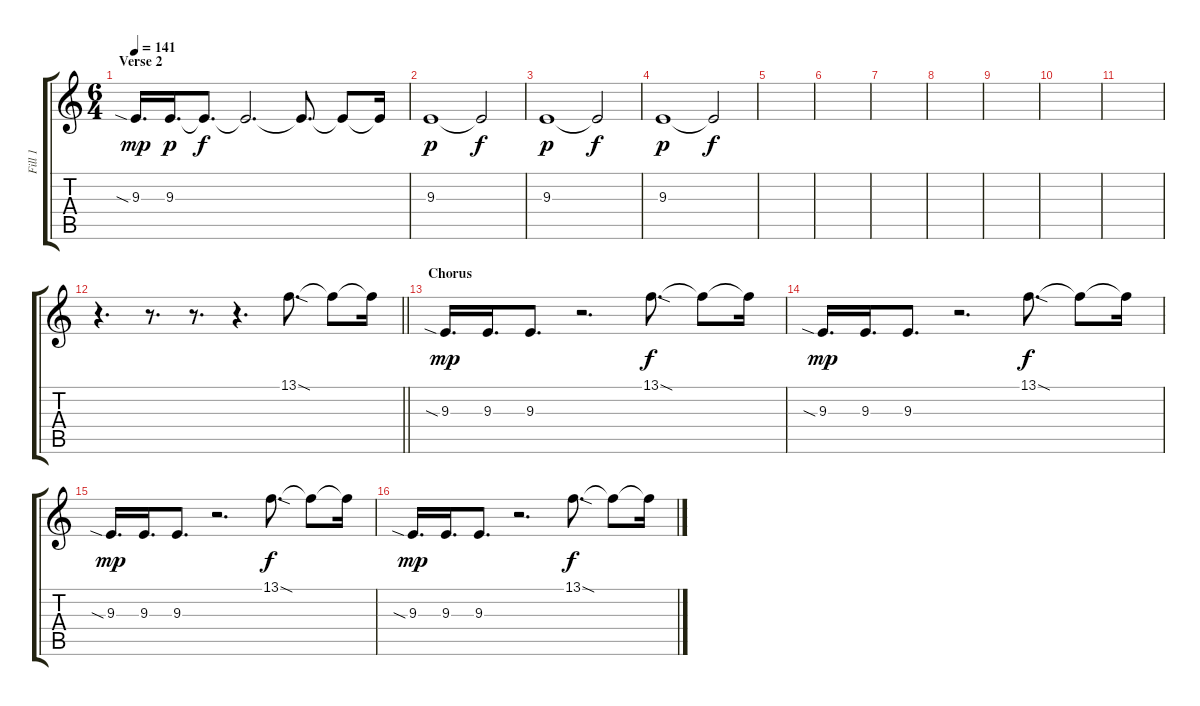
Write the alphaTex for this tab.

\track ("Fill 1" "Fill 1") {instrument altosax}
\staff {score tabs}
\tuning (E4 B3 G3 D3 A2 E2) {hide}
\ts (6 4)
\section ("" "Verse 2")
\tempo 141
\clef g2
\ks c
9.3{sia}.16{d dy mp} 9.3.16{d dy p} 9.3{t}.8{d dy f} 9.3{t}.2{d} 9.3{t}.8{d} 9.3{t}.8 9.3{t}.16 |
9.3.1{dy p} 9.3{t}.2{dy f} |
9.3.1{dy p} 9.3{t}.2{dy f} |
9.3.1{dy p} 9.3{t}.2{dy f} |
|
|
|
|
|
|
|
\barLineRight lightlight
r.4{d} r.8{d} r.8{d} r.4{d} 13.1{sod}.8{d} 13.1{t}.8 13.1{t}.16 |
\section ("" "Chorus")
9.3{sia}.16{d dy mp} 9.3.16{d} 9.3.8{d} r.2{d} 13.1{sod}.8{d dy f} 13.1{t}.8 13.1{t}.16 |
9.3{sia}.16{d dy mp} 9.3.16{d} 9.3.8{d} r.2{d} 13.1{sod}.8{d dy f} 13.1{t}.8 13.1{t}.16 |
9.3{sia}.16{d dy mp} 9.3.16{d} 9.3.8{d} r.2{d} 13.1{sod}.8{d dy f} 13.1{t}.8 13.1{t}.16 |
9.3{sia}.16{d dy mp} 9.3.16{d} 9.3.8{d} r.2{d} 13.1{sod}.8{d dy f} 13.1{t}.8 13.1{t}.16
